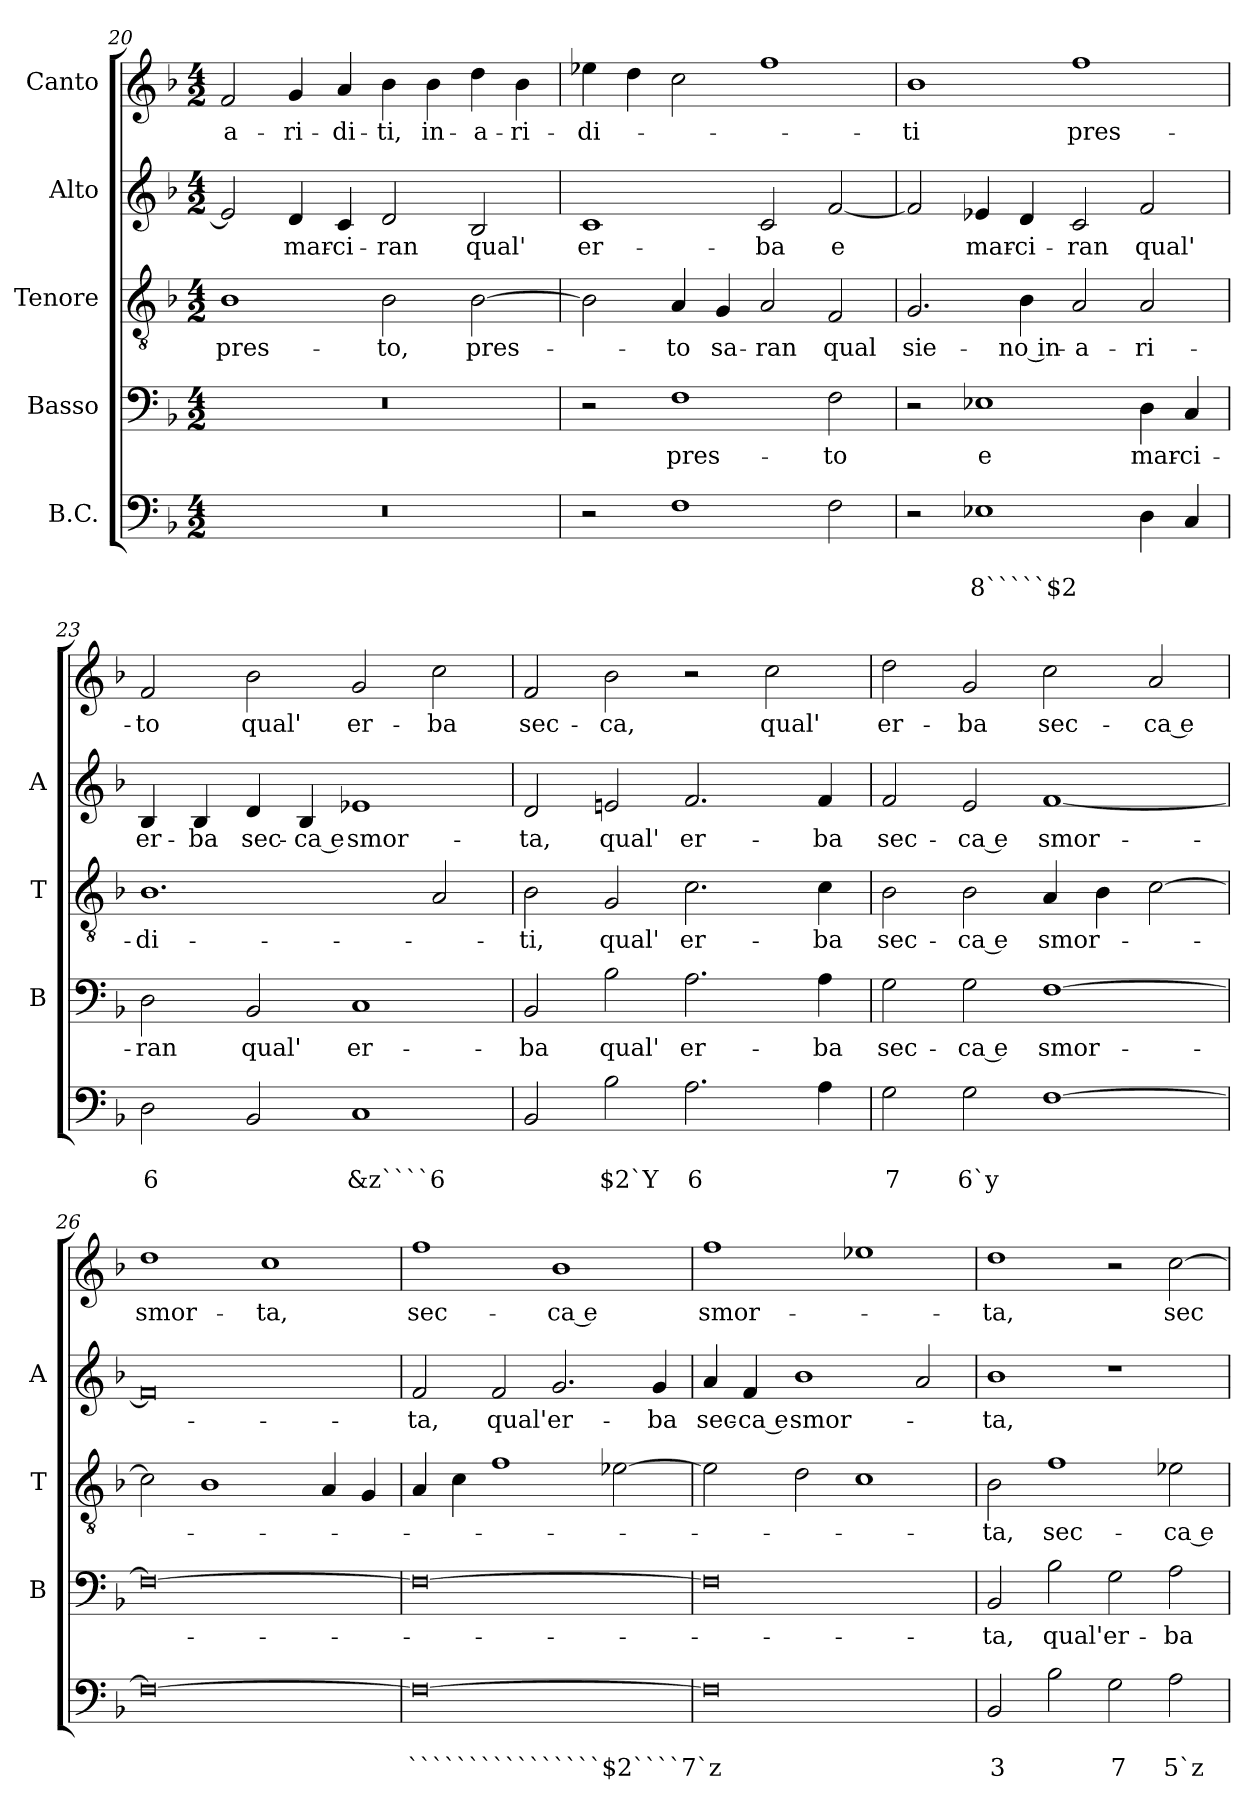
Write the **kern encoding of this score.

**kern	**text	**text	**kern	**text	**kern	**text	**kern	**text	**kern	**text
*part5	*part5	*part5	*part4	*part4	*part3	*part3	*part2	*part2	*part1	*part1
*staff5	*staff5	*staff5	*staff4	*staff4	*staff3	*staff3	*staff2	*staff2	*staff1	*staff1
*I"B.C.	*	*	*I"Basso	*	*I"Tenore	*	*I"Alto	*	*I"Canto	*
*	*	*	*I'B	*	*I'T	*	*I'A	*	*	*
*clefF4	*	*	*clefF4	*	*clefGv2	*	*clefG2	*	*clefG2	*
*k[b-]	*	*	*k[b-]	*	*k[b-]	*	*k[b-]	*	*k[b-]	*
*F:	*	*	*F:	*	*F:	*	*F:	*	*F:	*
*M4/2	*	*	*M4/2	*	*M4/2	*	*M4/2	*	*M4/2	*
=20	=20	=20	=20	=20	=20	=20	=20	=20	=20	=20
!	!	!	!	!	!	!LO:LY:b	!	!	!	!LO:LY:b
0r	.	.	0r	.	1B-	pres-	2e-/]	.	2f/	-a-
!	!	!	!	!	!	!	!	!LO:LY:b	!	!LO:LY:b
.	.	.	.	.	.	.	4d/	mar-	4g/	-ri-
!	!	!	!	!	!	!	!	!LO:LY:b	!	!LO:LY:b
.	.	.	.	.	.	.	4c/	-ci-	4a/	-di-
!	!	!	!	!	!	!LO:LY:b	!	!LO:LY:b	!	!LO:LY:b
.	.	.	.	.	2B-\	-to,	2d/	-ran	4b-\	-ti,
!	!	!	!	!	!	!	!	!	!	!LO:LY:b
.	.	.	.	.	.	.	.	.	4b-\	in-
!	!	!	!	!	!	!LO:LY:b	!	!LO:LY:b	!	!LO:LY:b
.	.	.	.	.	[2B-\	pres-	2B-/	qual'	4dd\	-a-
!	!	!	!	!	!	!	!	!	!	!LO:LY:b
.	.	.	.	.	.	.	.	.	4b-\	-ri-
=21	=21	=21	=21	=21	=21	=21	=21	=21	=21	=21
!	!	!	!	!	!	!	!	!LO:LY:b	!	!LO:LY:b
2r	.	.	2r	.	2B-\]	.	1c	er-	4ee-X\	-di-
.	.	.	.	.	.	.	.	.	4dd\	.
!	!	!	!	!LO:LY:b	!	!LO:LY:b	!	!	!	!
1F	.	.	1F	pres-	4A/	-to	.	.	2cc\	.
!	!	!	!	!	!	!LO:LY:b	!	!	!	!
.	.	.	.	.	4G/	sa-	.	.	.	.
!	!	!	!	!	!	!LO:LY:b	!	!LO:LY:b	!	!
.	.	.	.	.	2A/	-ran	2c/	-ba	1ff	.
!	!	!	!	!LO:LY:b	!	!LO:LY:b	!	!LO:LY:b	!	!
2F\	.	.	2F\	-to	2F/	qual	[2f/	e	.	.
!!LO:LB:g=z
=22	=22	=22	=22	=22	=22	=22	=22	=22	=22	=22
!	!	!	!	!	!	!LO:LY:b	!	!	!	!LO:LY:b
2r	.	.	2r	.	2.G/	sie-	2f/]	.	1b-	-ti
!	!	!LO:LY:b	!	!LO:LY:b	!	!	!	!LO:LY:b	!	!
1E-X	.	8`````$2	1E-X	e	.	.	4e-X/	mar-	.	.
!	!	!	!	!	!	!LO:LY:b	!	!LO:LY:b	!	!
.	.	.	.	.	4B-\	-no in-	4d/	-ci-	.	.
!	!	!	!	!	!	!LO:LY:b	!	!LO:LY:b	!	!LO:LY:b
.	.	.	.	.	2A/	-a-	2c/	-ran	1ff	pres-
!	!	!	!	!LO:LY:b	!	!LO:LY:b	!	!LO:LY:b	!	!
4D\	.	.	4D\	mar-	2A/	-ri-	2f/	qual'	.	.
!	!	!	!	!LO:LY:b	!	!	!	!	!	!
4C/	.	.	4C/	-ci-	.	.	.	.	.	.
=23	=23	=23	=23	=23	=23	=23	=23	=23	=23	=23
!	!	!LO:LY:b	!	!LO:LY:b	!	!LO:LY:b	!	!LO:LY:b	!	!LO:LY:b
2D\	.	6	2D\	-ran	1.B-	-di-	4B-/	er-	2f/	-to
!	!	!	!	!	!	!	!	!LO:LY:b	!	!
.	.	.	.	.	.	.	4B-/	-ba	.	.
!	!	!	!	!LO:LY:b	!	!	!	!LO:LY:b	!	!LO:LY:b
2BB-/	.	.	2BB-/	qual'	.	.	4d/	sec-	2b-\	qual'
!	!	!	!	!	!	!	!	!LO:LY:b	!	!
.	.	.	.	.	.	.	4B-/	-ca e	.	.
!	!	!LO:LY:b	!	!LO:LY:b	!	!	!	!LO:LY:b	!	!LO:LY:b
1C	.	&z````6	1C	er-	.	.	1e-X	smor-	2g/	er-
!	!	!	!	!	!	!	!	!	!	!LO:LY:b
.	.	.	.	.	2A/	.	.	.	2cc\	-ba
=24	=24	=24	=24	=24	=24	=24	=24	=24	=24	=24
!	!	!	!	!LO:LY:b	!	!LO:LY:b	!	!LO:LY:b	!	!LO:LY:b
2BB-/	.	.	2BB-/	-ba	2B-\	-ti,	2d/	-ta,	2f/	sec-
!	!	!LO:LY:b	!	!LO:LY:b	!	!LO:LY:b	!	!LO:LY:b	!	!LO:LY:b
2B-\	.	$2`Y	2B-\	qual'	2G/	qual'	2eni/	qual'	2b-\	-ca,
!	!	!LO:LY:b	!	!LO:LY:b	!	!LO:LY:b	!	!LO:LY:b	!	!
2.A\	.	6	2.A\	er-	2.c\	er-	2.f/	er-	2r	.
!	!	!	!	!	!	!	!	!	!	!LO:LY:b
.	.	.	.	.	.	.	.	.	2cc\	qual'
!	!	!	!	!LO:LY:b	!	!LO:LY:b	!	!LO:LY:b	!	!
4A\	.	.	4A\	-ba	4c\	-ba	4f/	-ba	.	.
=25	=25	=25	=25	=25	=25	=25	=25	=25	=25	=25
!	!	!LO:LY:b	!	!LO:LY:b	!	!LO:LY:b	!	!LO:LY:b	!	!LO:LY:b
2G\	.	7	2G\	sec-	2B-\	sec-	2f/	sec-	2dd\	er-
!	!	!LO:LY:b	!	!LO:LY:b	!	!LO:LY:b	!	!LO:LY:b	!	!LO:LY:b
2G\	.	6`y	2G\	-ca e	2B-\	-ca e	2e/	-ca e	2g/	-ba
!	!	!	!	!LO:LY:b	!	!LO:LY:b	!	!LO:LY:b	!	!LO:LY:b
[1F	.	.	[1F	smor-	4A/	smor-	[1f	smor-	2cc\	sec-
.	.	.	.	.	4B-\	.	.	.	.	.
!	!	!	!	!	!	!	!	!	!	!LO:LY:b
.	.	.	.	.	[2c\	.	.	.	2a/	-ca e
=26	=26	=26	=26	=26	=26	=26	=26	=26	=26	=26
!	!	!	!	!	!	!	!	!	!	!LO:LY:b
0F_	.	.	0F_	.	2c\]	.	0f]	.	1dd	smor-
.	.	.	.	.	1B-	.	.	.	.	.
!	!	!	!	!	!	!	!	!	!	!LO:LY:b
.	.	.	.	.	.	.	.	.	1cc	-ta,
.	.	.	.	.	4A/	.	.	.	.	.
.	.	.	.	.	4G/	.	.	.	.	.
!!LO:PB:g=z
=27	=27	=27	=27	=27	=27	=27	=27	=27	=27	=27
!	!	!LO:LY:b	!	!	!	!	!	!LO:LY:b	!	!LO:LY:b
0F_	.	````````````````$2````7`z	0F_	.	4A/	.	2f/	-ta,	1ff	sec-
.	.	.	.	.	4c\	.	.	.	.	.
!	!	!	!	!	!	!	!	!LO:LY:b	!	!
.	.	.	.	.	1f	.	2f/	qual'	.	.
!	!	!	!	!	!	!	!	!LO:LY:b	!	!LO:LY:b
.	.	.	.	.	.	.	2.g/	er-	1b-	-ca e
.	.	.	.	.	[2e-X\	.	.	.	.	.
!	!	!	!	!	!	!	!	!LO:LY:b	!	!
.	.	.	.	.	.	.	4g/	-ba	.	.
=28	=28	=28	=28	=28	=28	=28	=28	=28	=28	=28
!	!	!	!	!	!	!	!	!LO:LY:b	!	!LO:LY:b
0F]	.	.	0F]	.	2e-\]	.	4a/	sec-	1ff	smor-
!	!	!	!	!	!	!	!	!LO:LY:b	!	!
.	.	.	.	.	.	.	4f/	-ca e	.	.
!	!	!	!	!	!	!	!	!LO:LY:b	!	!
.	.	.	.	.	2d\	.	1b-	smor-	.	.
.	.	.	.	.	1c	.	.	.	1ee-X	.
.	.	.	.	.	.	.	2a/	.	.	.
=29	=29	=29	=29	=29	=29	=29	=29	=29	=29	=29
!	!	!LO:LY:b	!	!LO:LY:b	!	!LO:LY:b	!	!LO:LY:b	!	!LO:LY:b
2BB-/	.	3	2BB-/	-ta,	2B-\	-ta,	1b-	-ta,	1dd	-ta,
!	!	!	!	!LO:LY:b	!	!LO:LY:b	!	!	!	!
2B-\	.	.	2B-\	qual'	1f	sec-	.	.	.	.
!	!	!LO:LY:b	!	!LO:LY:b	!	!	!	!	!	!
2G\	.	7	2G\	er-	.	.	1r	.	2r	.
!	!	!LO:LY:b	!	!LO:LY:b	!	!LO:LY:b	!	!	!	!LO:LY:b
2A\	.	5`z	2A\	-ba	2e-X\	-ca e	.	.	[2cc\	sec-
=	=	=	=	=	=	=	=	=	=	=
*-	*-	*-	*-	*-	*-	*-	*-	*-	*-	*-
